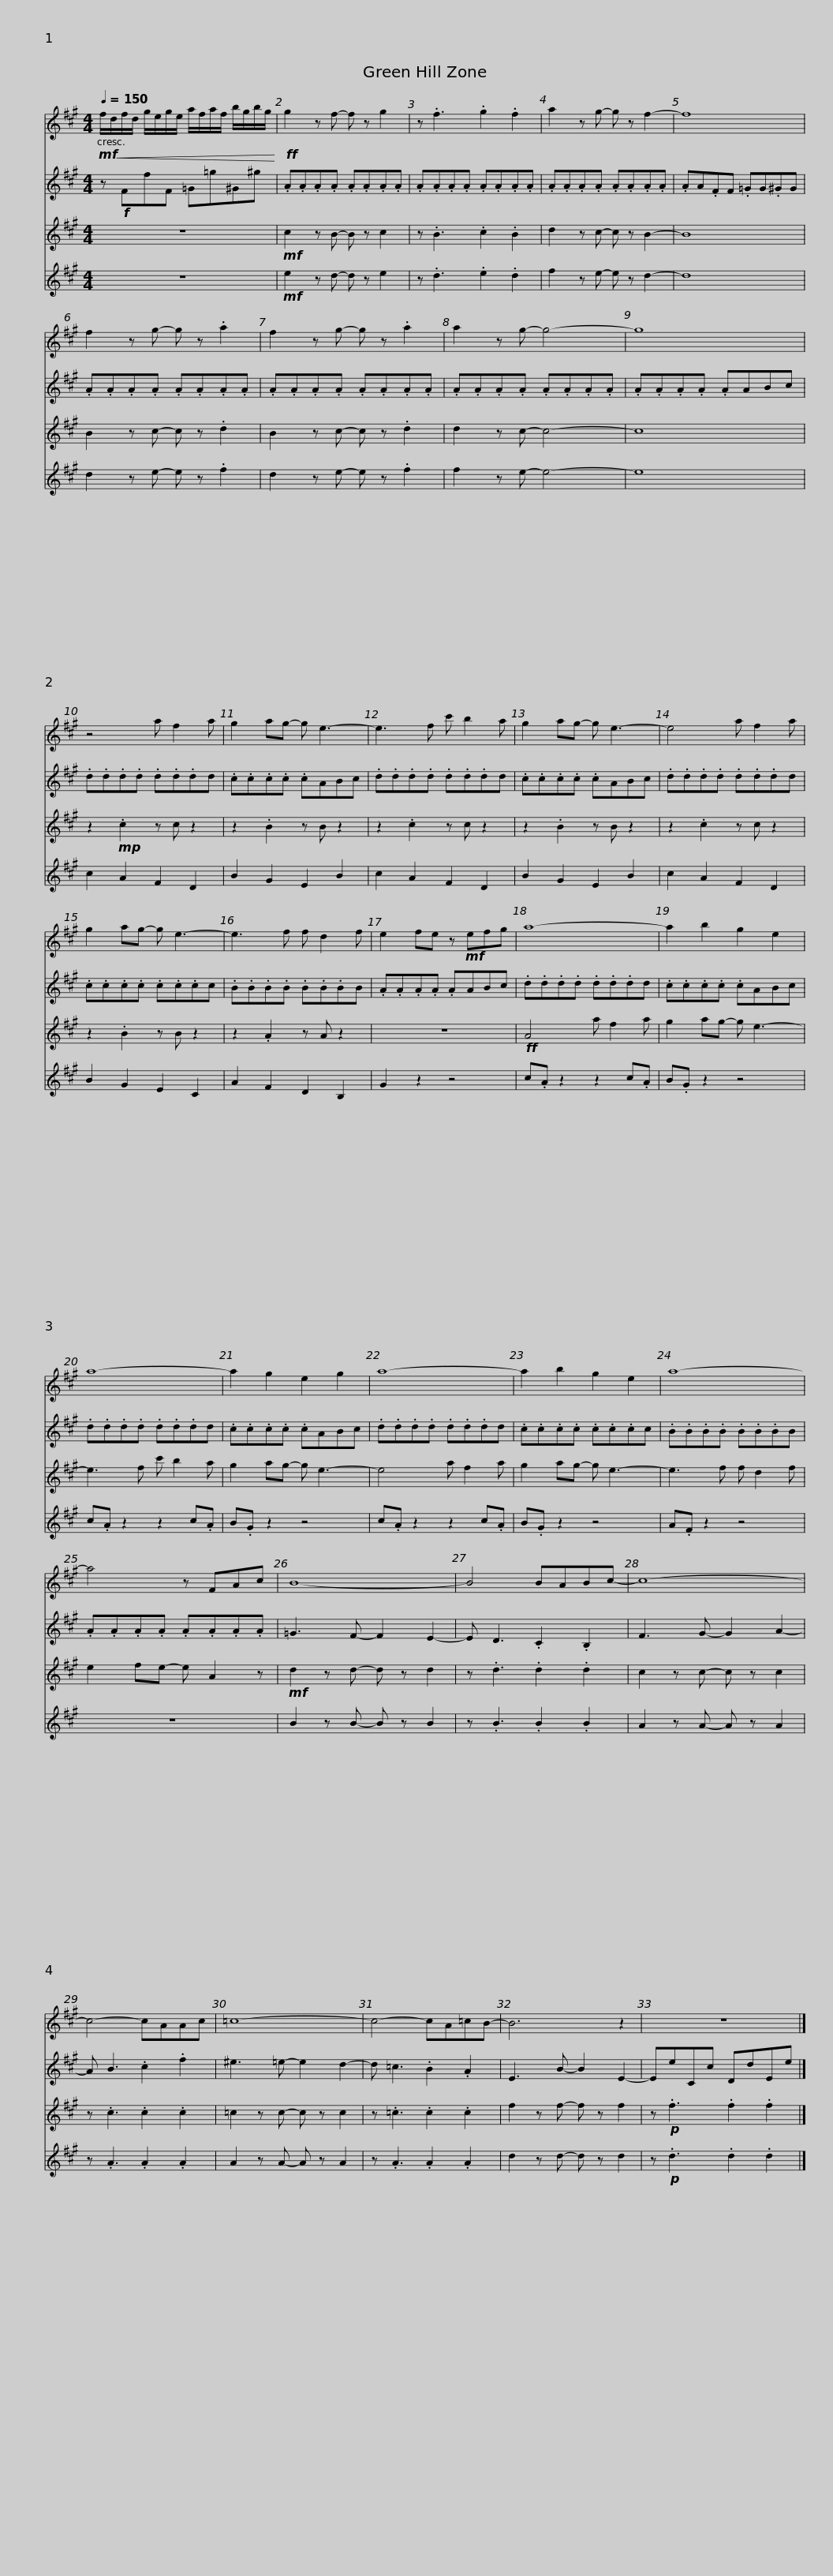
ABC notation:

X:1
%%score 1 2 3 4
L:1/8
Q:1/4=150
M:4/4
I:linebreak $
K:none
V:1 treble transpose=-9
V:2 treble transpose=-21
V:3 treble transpose=-9
V:4 treble transpose=-9
V:1
[K:A]!mf!!<(! f/d/f/d/ g/e/g/e/ a/f/a/f/ b/g/b/g/!<)! |!ff! g2 z f- f z g2 | z .f3 .g2 .f2 |$ a2 z g- g z f2- | f8 | %5
 f2 z g- g z .a2 | f2 z g- g z .a2 | a2 z g- g4- |$ g8 | z4 a f2 a | %10
 g2 ag- g e3- | e3 f c' b2 a | g2 ag- g e3- |$ e4 a f2 a | g2 ag- g e3- | %15
 e3 f f d2 f | e2 fe z!mf! efg | a8- |$ a2 b2 g2 e2 | a8- | %20
 a2 g2 e2 g2 | a8- | a2 b2 g2 e2 |$ a8- | a4 z FAc | %25
 B8- | B4 BABc- | c8- |$ c4- cAAc | =c8- | %30
 c4- cA=cB- | B6 z2 | z8 |] %33
V:2
[K:A] z!f! FfF =G=g^G^g | .A.A.A.A .A.A.A.A | .A.A.A.A .A.A.A.A |$ .A.A.A.A .A.A.A.A | .AA.FF .=GG.^GG | %5
 .A.A.A.A .A.A.A.A | .A.A.A.A .A.A.A.A | .A.A.A.A .A.A.A.A |$ .A.A.A.A .AABc | .d.d.d.d .d.d.dd | %10
 .c.c.c.c .cABc | .d.d.d.d .d.d.dd | .c.c.c.c .cABc |$ .d.d.d.d .d.d.dd | .c.c.c.c .c.c.cc | %15
 .B.B.B.B .B.B.BB | .A.A.A.A .AABc | .d.d.d.d .d.d.dd |$ .c.c.c.c .cABc | .d.d.d.d .d.d.dd | %20
 .c.c.c.c .cABc | .d.d.d.d .d.d.dd | .c.c.c.c .c.c.cc |$ .B.B.B.B .B.B.BB | .A.A.A.A .A.A.A.A | %25
 =G3 F- F2 E2- | E D3 .C2 .B,2 | F3 G- G2 A2- |$ A B3 .c2 .f2 | ^e3 =e- e2 d2- | %30
 d =c3 .B2 .A2 | E3 B- B2 E2- | EeCc DdEe |] %33
V:3
[K:A] z8 |!mf! c2 z B- B z c2 | z .B3 .c2 .B2 |$ d2 z c- c z B2- | B8 | %5
 B2 z c- c z .d2 | B2 z c- c z .d2 | d2 z c- c4- |$ c8 | z2!mp! .c2 z c z2 | %10
 z2 .B2 z B z2 | z2 .c2 z c z2 | z2 .B2 z B z2 |$ z2 .c2 z c z2 | z2 .B2 z B z2 | %15
 z2 .A2 z A z2 | z8 |!ff! A4 a f2 a |$ g2 ag- g e3- | e3 f c' b2 a | %20
 g2 ag- g e3- | e4 a f2 a | g2 ag- g e3- |$ e3 f f d2 f | e2 fe- e A2 z | %25
!mf! d2 z d- d z d2 | z .d3 .d2 .d2 | c2 z c- c z c2 |$ z .c3 .c2 .c2 | =c2 z c- c z c2 | %30
 z .=c3 .c2 .c2 | f2 z f- f z f2 | z!p! .f3 .f2 .f2 |] %33
V:4
[K:A] z8 |!mf! e2 z d- d z e2 | z .d3 .e2 .d2 |$ f2 z e- e z d2- | d8 | %5
 d2 z e- e z .f2 | d2 z e- e z .f2 | f2 z e- e4- |$ e8 | c2 A2 F2 D2 | %10
 B2 G2 E2 B2 | c2 A2 F2 D2 | B2 G2 E2 B2 |$ c2 A2 F2 D2 | B2 G2 E2 C2 | %15
 A2 F2 D2 B,2 | G2 z2 z4 | c.A z2 z2 c.A |$ B.G z2 z4 | c.A z2 z2 c.A | %20
 B.G z2 z4 | c.A z2 z2 c.A | B.G z2 z4 |$ A.F z2 z4 | z8 | %25
 B2 z B- B z B2 | z .B3 .B2 .B2 | A2 z A- A z A2 |$ z .A3 .A2 .A2 | A2 z A- A z A2 | %30
 z .A3 .A2 .A2 | d2 z d- d z d2 | z!p! .d3 .d2 .d2 |] %33
